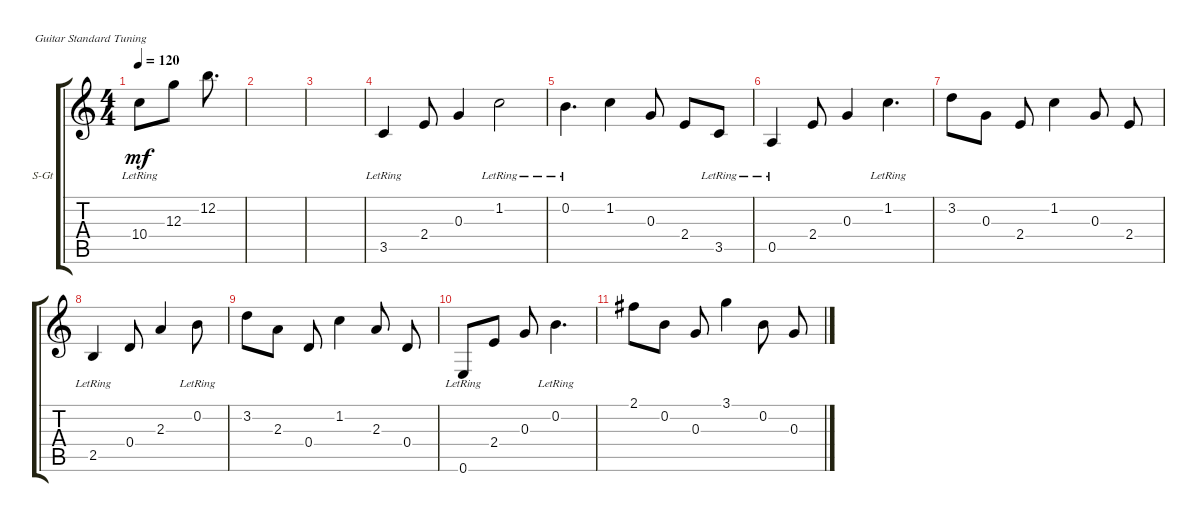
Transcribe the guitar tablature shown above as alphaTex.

\defaultSystemsLayout 4
\bracketExtendMode groupsimilarinstruments
\firstSystemTrackNameOrientation horizontal
\otherSystemsTrackNameOrientation horizontal
\track ("Steel Guitar" "S-Gt") {instrument acousticguitarsteel}
\staff {score tabs}
\tuning (E4 B3 G3 D3 A2 E2)
\ts (4 4)
\tempo 120
\clef g2
\ks c
10.4{lr}.8{dy mf instrument acousticguitarsteel} 12.3.8 12.2.8{d} |
|
|
3.5{lr}.4 2.4.8 0.3.4 1.2{lr}.2 |
0.2{lr}.4{d} 1.2.4 0.3.8 2.4.8 3.5{lr}.8 |
0.5{lr}.4 2.4.8 0.3.4 1.2{lr}.4{d} |
3.2.8 0.3.8 2.4.8 1.2.4 0.3.8 2.4.8 |
2.5{lr}.4 0.4.8 2.3.4 0.2{lr}.8 |
3.2.8 2.3.8 0.4.8 1.2.4 2.3.8 0.4.8 |
0.6{lr}.8 2.4.8 0.3.8 0.2{lr}.4{d} |
2.1.8 0.2.8 0.3.8 3.1.4 0.2.8 0.3.8
